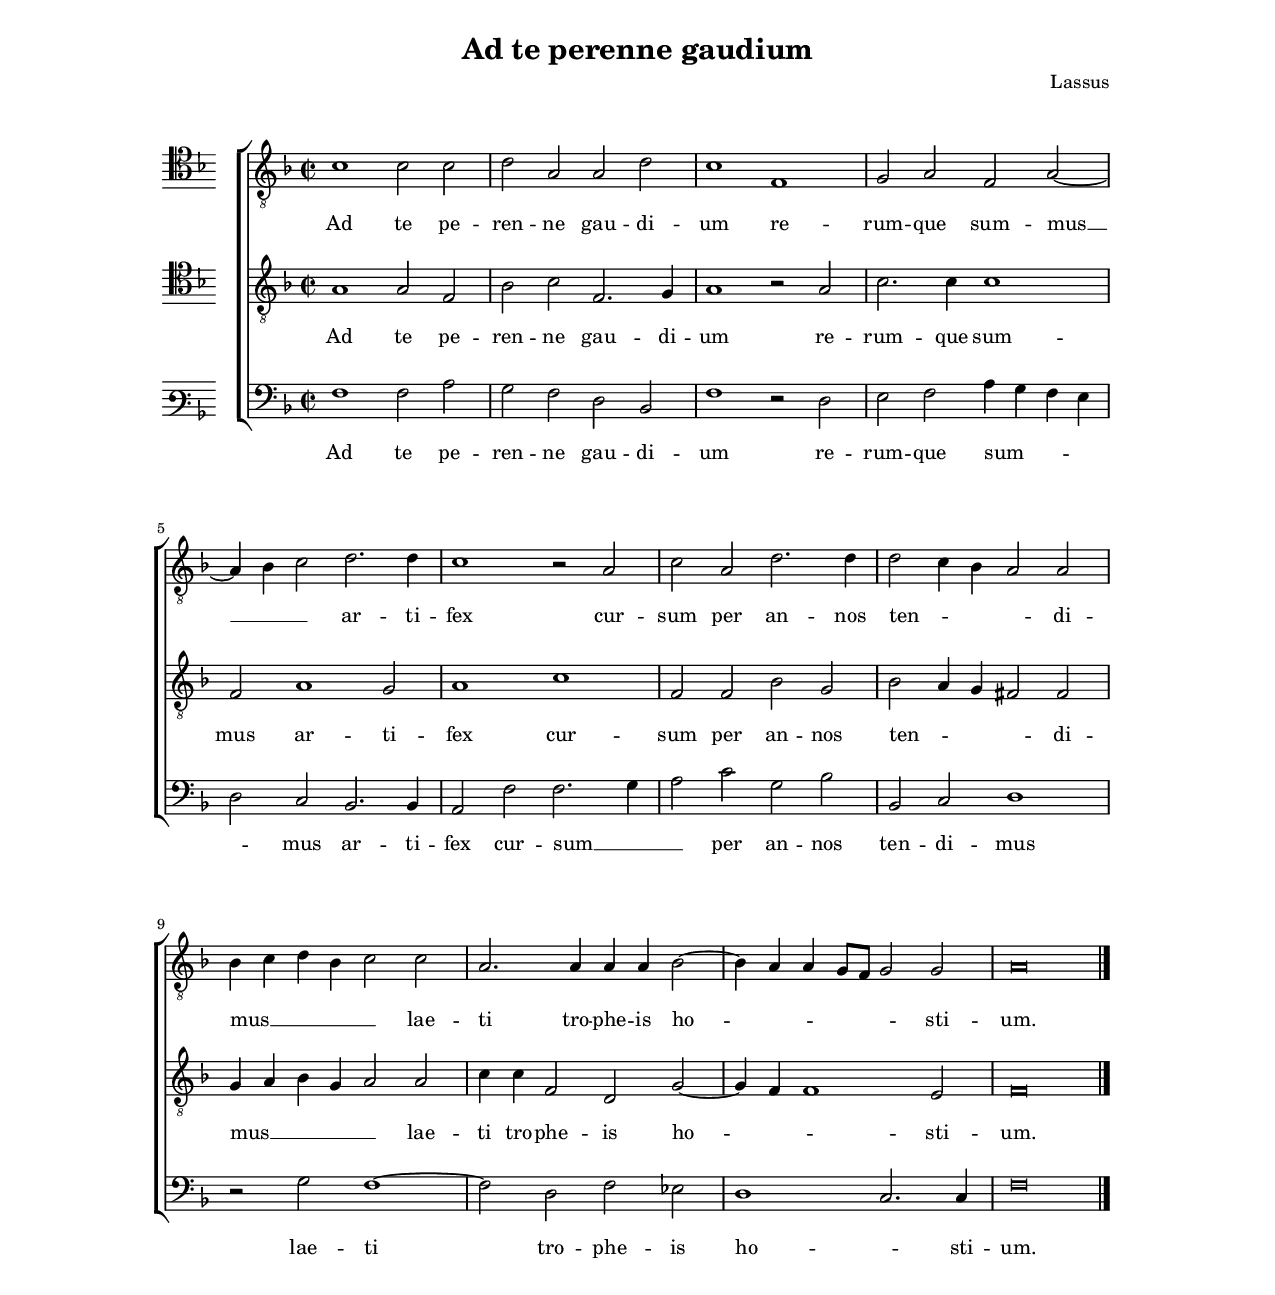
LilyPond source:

\header
{
  title="Ad te perenne gaudium"
  composer="Lassus"
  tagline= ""
}

\version "2.18.2"
\include "deutsch.ly"
#(set-global-staff-size 16)
#(set-default-paper-size "letter")
#(ly:set-option 'point-and-click #f)

	
global = {
	\key f \major
	\time 2/2 \set Score.measureLength = #(ly:make-moment 2/1)
	}

	ficta = { \once \set suggestAccidentals = ##t }
	
	forget = #(define-music-function (parser location music) (ly:music?) #{
		\accidentalStyle forget
		$music
		\accidentalStyle default
		#})


\paper
	{
	top-margin = 3.5 \cm
	bottom-margin = 3.5 \cm
	left-margin = 2.8 \cm
	right-margin = 2.8 \cm
	ragged-bottom = ##f
	ragged-last-bottom = ##f
	print-page-number = ##f
	markup-system-spacing = #'((basic-distance . 16) (minimum-distance . 12) (padding . 6) (strechability . 50))
	system-system-spacing = #'((basic-distance . 20) (minimum-distance . 16) (padding . 8) (strechability . 50))
	systems-per-page = 3
%	min-systems-per-page = 3
	}


incipitcantus = \markup { \score {
	{
%	\set Staff.instrumentName = \markup { \fontsize #1 "Cantus" }
	\key f \major
	\clef tenor
	s4 \bar ""
	}
	\layout  {
	raggedright = ##t
	indent = 0 \cm
	line-width = 0.6 \cm
	\context { \Staff \remove Time_signature_engraver }
	\override Staff.Clef.Y-extent = #'(0 . 0)
	}} \hspace #1 }


incipittenor = \markup { \score {
	{
%	\set Staff.instrumentName = \markup { \fontsize #1 "Tenor" }
	\key f \major
	\clef tenor
	s4 \bar ""
	}
	\layout  {
	raggedright = ##t
	indent = 0 \cm
	line-width = 0.6 \cm
	\context { \Staff \remove Time_signature_engraver }
	\override Staff.Clef.Y-extent = #'(0 . 0)
	}} \hspace #1 }


incipitbassus = \markup { \score {
	{
%	\set Staff.instrumentName = \markup { \fontsize #1 "Bassus" }
	\key f \major
	\clef varbaritone
	s4 \bar ""
	}
	\layout  {
	raggedright = ##t
	indent = 0 \cm
	line-width = 0.6 \cm
	\context { \Staff \remove Time_signature_engraver }
	\override Staff.Clef.Y-extent = #'(0 . 0)
	}} \hspace #1 }


cantus =  \relative c'
	{
	c1 c2 c
	d2 a a d
	c1 f,
	g2 a f a~
%5
	a4 b c2 d2. d4 |
	c1 r2 a
	c2 a d2. d4
	d2 c4 b a2 a
	b4 c d b c2 c
%10
	a2. a4 a a b2~ |
	b4 a a g8 f g2 g
	a\breve \bar "|." |
	}


tenor =  \relative c'
	{
	a1 a2 f
	b2 c f,2. g4
	a1 r2 a
	c2. c4 c1
%5
	f,2 a1 g2 |
	a1 c
	f,2 f b g
	b2 a4 g fis2 fis
	g4 a b g a2 a
%10
	c4 c f,2 d g~ |
	g4 f f1 e2
	f\breve |
	}


bassus  =  \relative c
	{
	f1 f2 a
	g2 f d b
	f'1 r2 d
	e2 f a4 g f e
%5
	d2 c b2. b4 |
	a2 f' f2. g4
	a2 c g b
	b,2 c d1
	r2 g f1~
%10
	f2 d f es |
	d1 c2. c4
	f\breve |
	}

lyricscantus = \lyricmode {
	Ad te pe -- ren -- ne gau -- di -- um
	re -- rum -- que sum -- mus __ _ _ ar -- ti -- fex
	cur -- sum per an -- nos ten -- _ _ _ di -- mus __ _ _ _ _ 
	lae -- ti tro -- phe -- is ho -- _ _ _ _ _ sti -- um.
	}


lyricstenor = \lyricmode {
	Ad te pe -- ren -- ne gau -- di -- um
	re -- rum -- que sum -- mus ar -- ti -- fex
	cur -- sum per an -- nos ten -- _ _ _ di -- mus __ _ _ _ _ 
	lae -- ti tro -- phe -- is ho -- _ _ sti -- um.
	}


lyricsbassus = \lyricmode {
	Ad te pe -- ren -- ne gau -- di -- um
	re -- rum -- que sum -- _ _ _ _ mus ar -- ti -- fex
	cur -- sum __ _ _ per an -- nos ten -- di -- mus
	lae -- ti tro -- phe -- is ho -- _ sti -- um.
	}


\score
{  
	% \transpose {
	\new ChoirStaff \with { \override StaffGrouper.staff-staff-spacing.basic-distance = #14 }
	<<

	\new Staff << \global
	\new Voice="v1" {
		\set Staff.instrumentName=\incipitcantus
		\set Staff.midiInstrument = "reed organ"
		\clef "G_8"
		\cantus }
	\new Lyrics \lyricsto "v1" {\lyricscantus }
	>>


	\new Staff << \global
	\new Voice="v3" {
		\set Staff.instrumentName=\incipittenor
		\set Staff.midiInstrument = "reed organ"
		\clef "G_8"
		\tenor }
	\new Lyrics \lyricsto "v3" {\lyricstenor }
	>>


	\new Staff << \global
	\new Voice="v4" {
		\set Staff.instrumentName=\incipitbassus
		\set Staff.midiInstrument = "reed organ"
		\clef bass 
		\bassus }
	\new Lyrics \lyricsto "v4" {\lyricsbassus}
	>>

	>>
	% } % transpose

	\layout
	{
	indent = 1.4 \cm
	\context { \Lyrics \override VerticalAxisGroup.nonstaff-relatedstaff-spacing.padding = #2.5 }
	\context { \Staff \override TimeSignature.break-visibility = #end-of-line-invisible }
%	\context { \Staff \override InstrumentName.X-offset = #'-25 }
%	\context { \Voice \override Slur.transparent = ##t }
%	\context { \Voice \override AccidentalSuggestion.avoid-slur = #'ignore }
%	\context { \Voice \override AccidentalSuggestion.outside-staff-priority = ##f }
	\context { \Score \override BarNumber.padding = #2 }
	\context { \Voice \override NoteHead.style = #'baroque }
	}

\midi
	{
    	\tempo 2 = 90
	}
	
}


% EOF